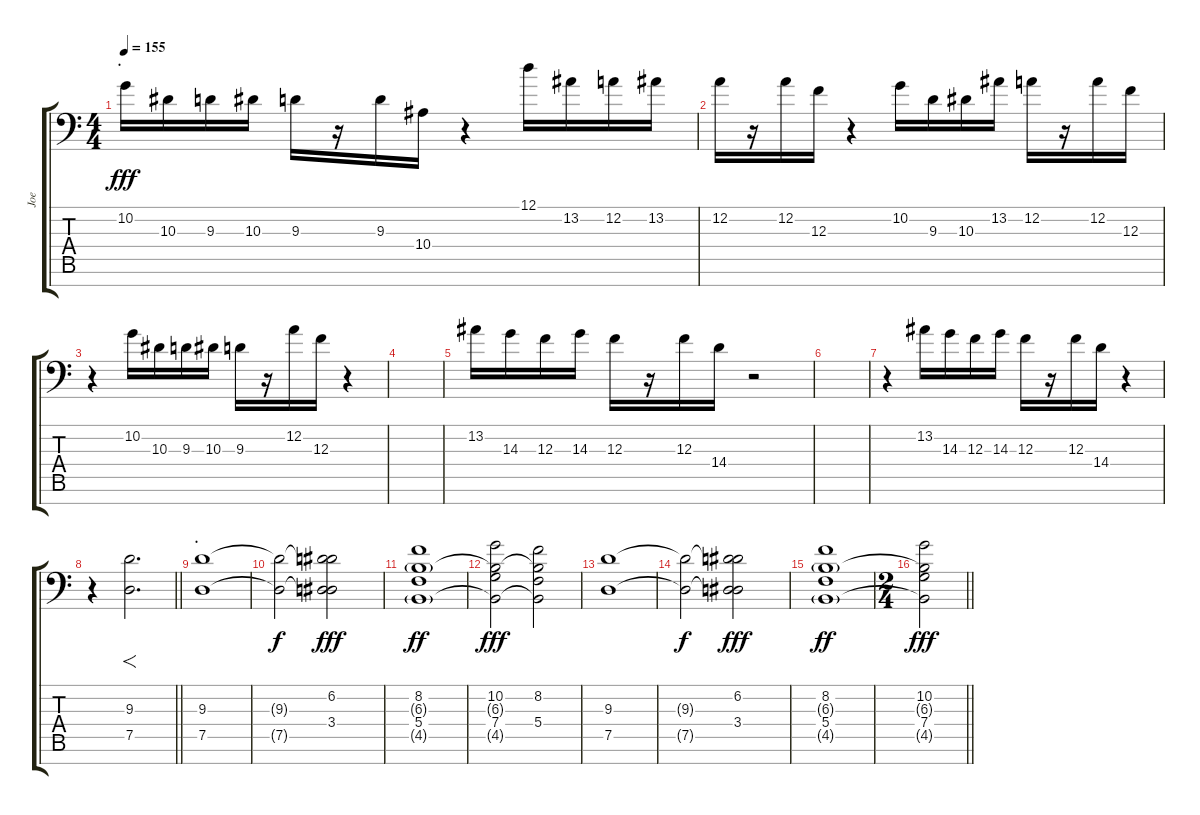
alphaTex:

\track ("Joe" "Joe") {instrument lead2sawtooth}
\staff {score tabs}
\tuning (D4 A3 F3 C3 G2 D2 G1) {hide}
\ts (4 4)
\section ("" ".")
\tempo 155
\clef f4
\ks c
10.2.16{dy fff volume 13 instrument lead6voice} 10.3.16 9.3.16 10.3.16 9.3.16 r.16 9.3.16 10.4.16 r.4 12.1.16 13.2.16 12.2.16 13.2.16 |
12.2.16 r.16 12.2.16 12.3.16 r.4 10.2.16 9.3.16 10.3.16 13.2.16 12.2.16 r.16 12.2.16 12.3.16 |
r.4 10.2.16 10.3.16 9.3.16 10.3.16 9.3.16 r.16 12.2.16 12.3.16 r.4 |
|
13.2.16 14.3.16 12.3.16 14.3.16 12.3.16 r.16 12.3.16 14.4.16 r.2 |
|
r.4 13.2.16 14.3.16 12.3.16 14.3.16 12.3.16 r.16 12.3.16 14.4.16 r.4 |
\barLineRight lightlight
r.4{instrument pad7halo} (9.3 7.5).2{f d} |
\section ("" ".")
(9.3 7.5).1 |
(9.3{t} 7.5{t}).2{dy f} (6.2 9.3{t} 3.4 7.5{t}).2{dy fff} |
(8.2 6.3{g} 5.4 4.5{g}).1{dy ff} |
(10.2 6.3{t} 7.4 4.5{t}).2{dy fff} (8.2 6.3{t} 5.4 4.5{t}).2 |
(9.3 7.5).1 |
(9.3{t} 7.5{t}).2{dy f} (6.2 9.3{t} 3.4 7.5{t}).2{dy fff} |
(8.2 6.3{g} 5.4 4.5{g}).1{dy ff} |
\ts (2 4)
\barLineRight lightlight
(10.2 6.3{t} 7.4 4.5{t}).2{dy fff}
